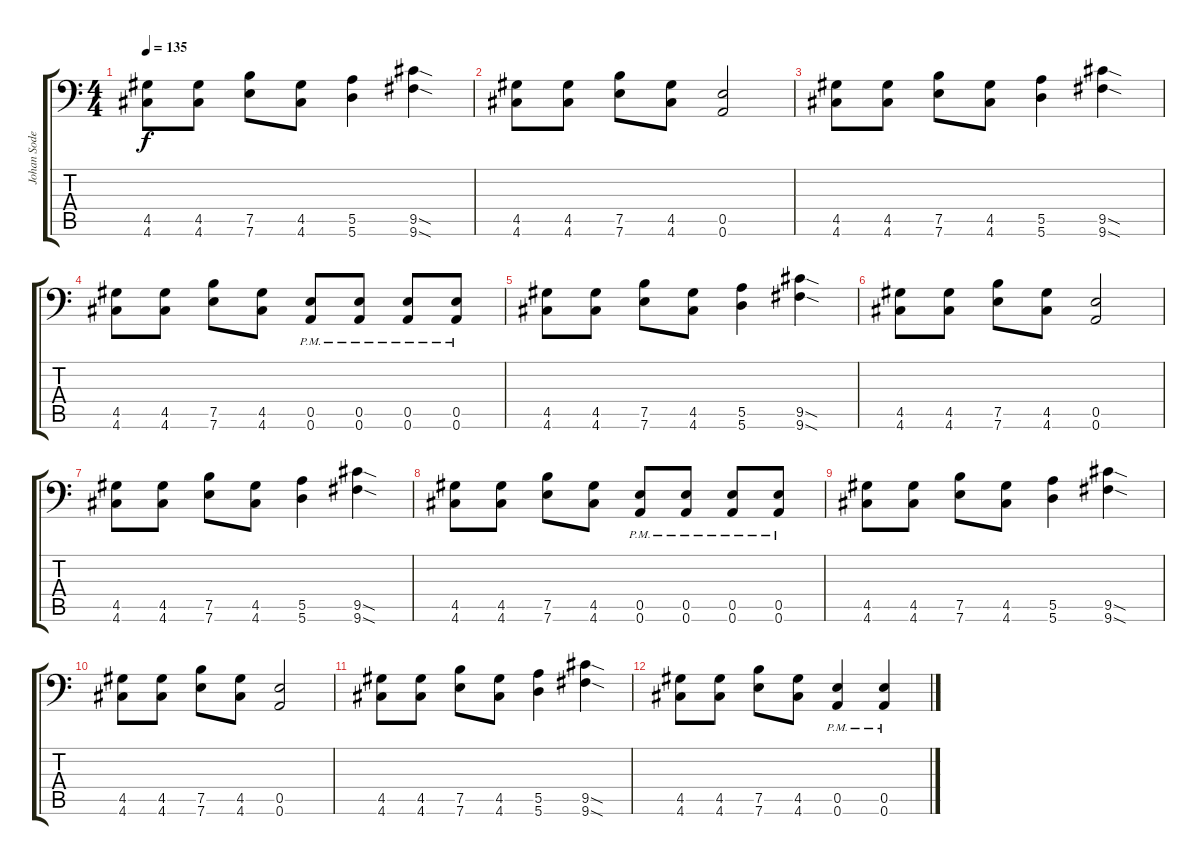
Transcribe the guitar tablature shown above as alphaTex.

\track ("Johan Soderberg" "Johan Sode") {instrument distortionguitar}
\staff {score tabs}
\tuning (B3 Gb3 D3 A2 E2 A1) {hide}
\ts (4 4)
\tempo 135
\clef f4
\ks c
(4.5 4.6).8{dy f} (4.5 4.6).8 (7.5 7.6).8 (4.5 4.6).8 (5.5 5.6).4 (9.5{sod} 9.6{sod}).4 |
(4.5 4.6).8 (4.5 4.6).8 (7.5 7.6).8 (4.5 4.6).8 (0.5 0.6).2 |
(4.5 4.6).8 (4.5 4.6).8 (7.5 7.6).8 (4.5 4.6).8 (5.5 5.6).4 (9.5{sod} 9.6{sod}).4 |
(4.5 4.6).8 (4.5 4.6).8 (7.5 7.6).8 (4.5 4.6).8 (0.5{pm} 0.6{pm}).8 (0.5{pm} 0.6{pm}).8 (0.5{pm} 0.6{pm}).8 (0.5{pm} 0.6{pm}).8 |
(4.5 4.6).8 (4.5 4.6).8 (7.5 7.6).8 (4.5 4.6).8 (5.5 5.6).4 (9.5{sod} 9.6{sod}).4 |
(4.5 4.6).8 (4.5 4.6).8 (7.5 7.6).8 (4.5 4.6).8 (0.5 0.6).2 |
(4.5 4.6).8 (4.5 4.6).8 (7.5 7.6).8 (4.5 4.6).8 (5.5 5.6).4 (9.5{sod} 9.6{sod}).4 |
(4.5 4.6).8 (4.5 4.6).8 (7.5 7.6).8 (4.5 4.6).8 (0.5{pm} 0.6{pm}).8 (0.5{pm} 0.6{pm}).8 (0.5{pm} 0.6{pm}).8 (0.5{pm} 0.6{pm}).8 |
(4.5 4.6).8 (4.5 4.6).8 (7.5 7.6).8 (4.5 4.6).8 (5.5 5.6).4 (9.5{sod} 9.6{sod}).4 |
(4.5 4.6).8 (4.5 4.6).8 (7.5 7.6).8 (4.5 4.6).8 (0.5 0.6).2 |
(4.5 4.6).8 (4.5 4.6).8 (7.5 7.6).8 (4.5 4.6).8 (5.5 5.6).4 (9.5{sod} 9.6{sod}).4 |
(4.5 4.6).8 (4.5 4.6).8 (7.5 7.6).8 (4.5 4.6).8 (0.5{pm} 0.6{pm}).4 (0.5{pm} 0.6{pm}).4
